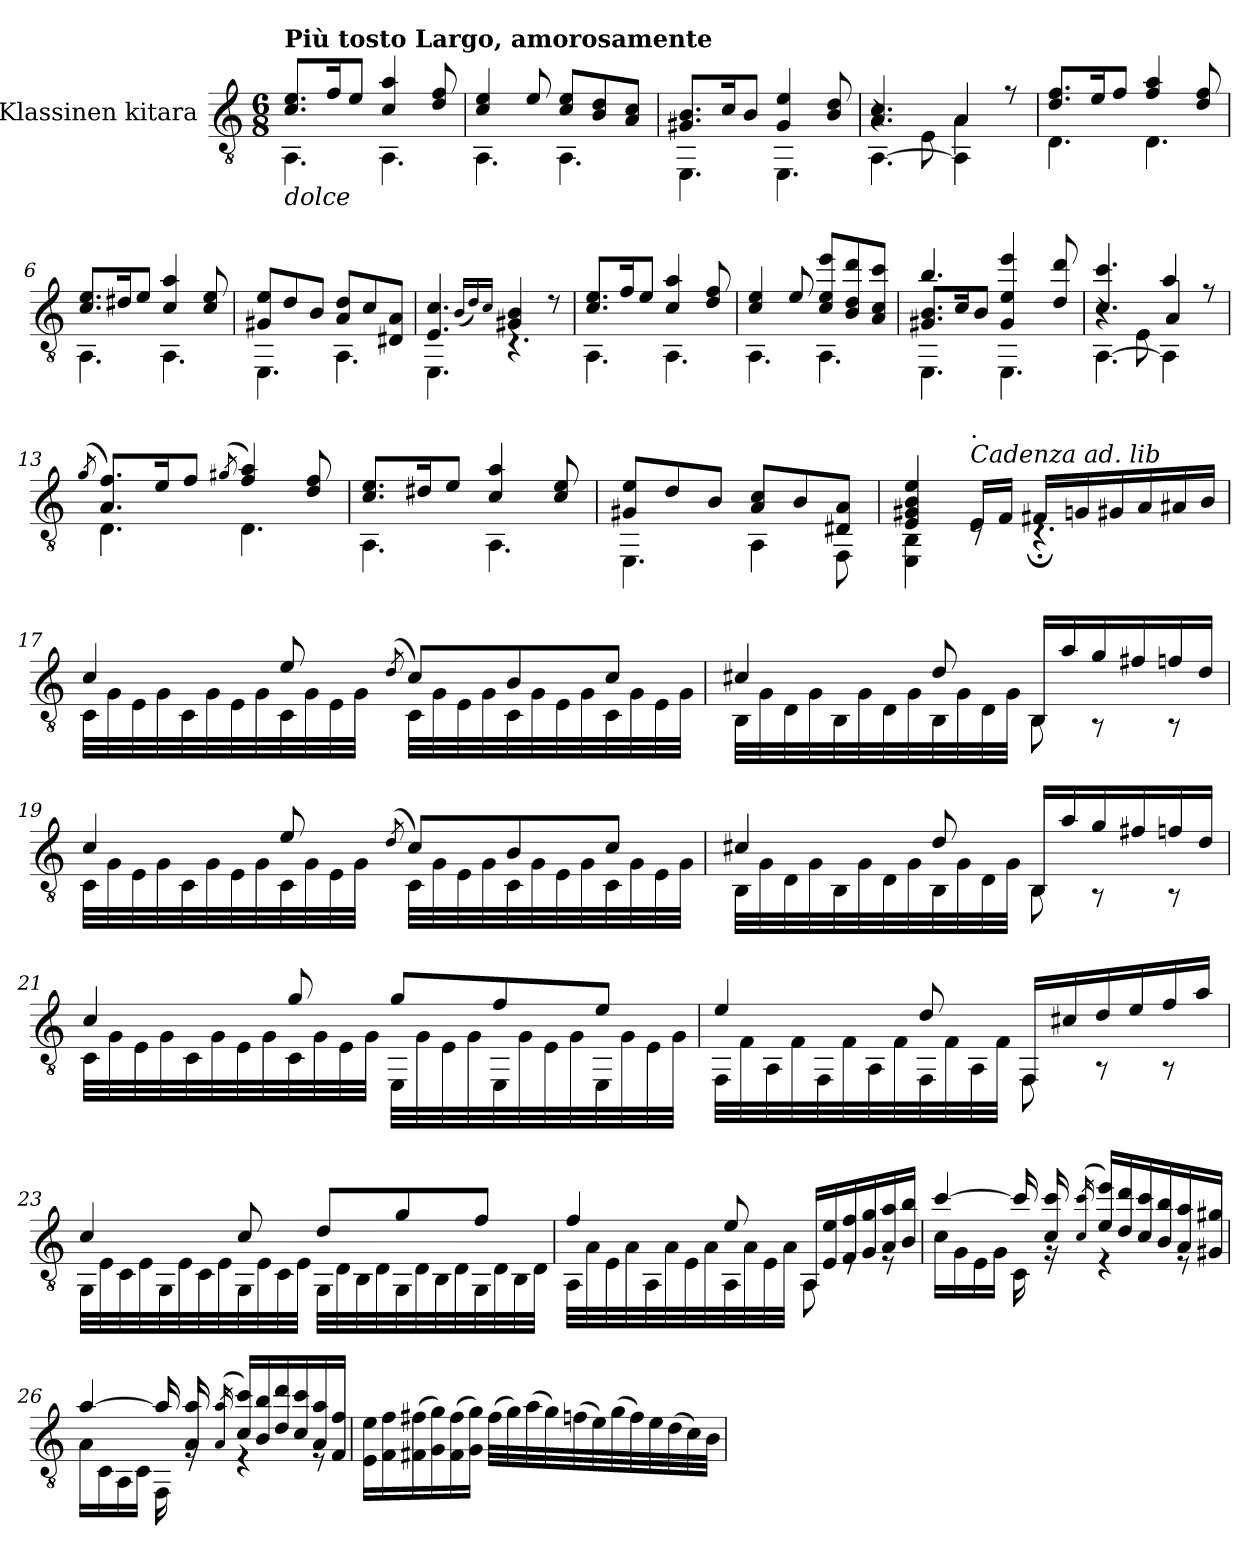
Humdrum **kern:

**kern
*part1
*staff1
*I"Klassinen kitara
*clefGv2
*k[]
*M6/8
=1
*^
!LO:TX:b:i:t=dolce	!
!LO:TX:a:B:t=Più tosto Largo, amorosamente	!
8.c/ 8.e/L	4.AA\
16f/K	.
8e/J	.
4c/ 4a/	4.AA\
8d/ 8f/	.
=2	=2
4c/ 4e/	4.AA\
8e/	.
8c/ 8e/L	4.AA\
8B/ 8d/	.
8A/ 8c/J	.
=3	=3
8.G#X/ 8.B/L	4.EE\
16c/K	.
8B/J	.
4G#/ 4e/	4.EE\
8B/ 8d/	.
=4	=4
*	*^
4.A/ 4.c/	4r	[4.AA\
.	8E\	.
4A/	4A\	4AA\]
8ryy	8rf	8ryy
=5	=5	=5
8.d/ 8.f/L	4.D\	2.rDDyy
16e/K	.	.
8f/J	.	.
4f/ 4a/	4.D\	.
8d/ 8f/	.	.
*	*v	*v
=6	=6
8.c/ 8.e/L	4.AA\
16d#X/K	.
8e/J	.
4c/ 4a/	4.AA\
8c/ 8e/	.
!!LO:LB:g=z	!!
=7	=7
8G#X/ 8e/L	4.EE\
8d/	.
8B/J	.
8A/ 8d/L	4.AA\
8c/	.
8D#X/ 8A/J	.
=8	=8
4.E/ 4.c/	4.EE\
(16qB/LL	.
16qd/)	.
16qc/JJ	.
4G#X/ 4B/	4.rC
8r	.
=9	=9
8.c/ 8.e/L	4.AA\
16f/K	.
8e/J	.
4c/ 4a/	4.AA\
8d/ 8f/	.
=10	=10
4c/ 4e/	4.AA\
8e/	.
8c/ 8e/ 8ee/L	4.AA\
8B/ 8d/ 8dd/	.
8A/ 8c/ 8cc/J	.
=11	=11
*	*^
4.b/	8.G#X/ 8.B/L	4.EE\
.	16c/K	.
.	8B/J	.
8rFFyy	4G#/ 4e/ 4ee/	4.EE\
4rFFyy	.	.
.	8d/ 8dd/	.
!!LO:LB:g=z	!!	!!
=12	=12	=12
4.c/ 4.cc/	4r	[4.AA::\
.	8E\	.
4a/	4A/	4AA\]
8ryy	8rf	8ryy
=13	=13	=13
(8qg/	.	.
8.A/ 8.f/L)	4.D\	2.rGGGyy
16e/K	.	.
8f/J	.	.
(8qg#X/	.	.
4f/ 4a/)	4.D\	.
8d/ 8f/	.	.
*	*v	*v
=14	=14
8.c/ 8.e/L	4.AA\
16d#X/K	.
8e/J	.
4c/ 4a/	4.AA\
8c/ 8e/	.
=15	=15
8G#X/ 8e/L	4.EE\
8d/	.
8B/J	.
8A/ 8c/L	4AA\
8B/	.
8D#X/ 8A/J	8FF::\
=16	=16
4E/ 4G#X/ 4B/ 4e/	4EE\ 4BB\
!LO:TX:a:i:t=Cadenza ad. lib	!
!LO:TX:a:t=.	!
16E/LL	8rC
16F/JJ	.
16F#X/LL	4.r;<C
16Gn/	.
16G#X/	.
16A/	.
16A#X/	.
16B/JJ	.
!!LO:LB:g=z	!!
=17	=17
4c/	32C\LLL
.	32G\
.	32E\
.	32G\
.	32C\
.	32G\
.	32E\
.	32G\
8e/	32C\
.	32G\
.	32E\
.	32G\JJJ
(8qd/	.
8c/L)	32C\LLL
.	32G\
.	32E\
.	32G\
8B/	32C\
.	32G\
.	32E\
.	32G\
8c/J	32C\
.	32G\
.	32E\
.	32G\JJJ
=18	=18
4c#X/	32BB\LLL
.	32G\
.	32D\
.	32G\
.	32BB\
.	32G\
.	32D\
.	32G\
8d/	32BB\
.	32G\
.	32D\
.	32G\JJJ
16BB/LL	8BB\
16a/	.
16g/	8r
16f#X/	.
16fn/	8r
16d/JJ	.
!!LO:LB:g=z	!!
=19	=19
4c/	32C\LLL
.	32G\
.	32E\
.	32G\
.	32C\
.	32G\
.	32E\
.	32G\
8e/	32C\
.	32G\
.	32E\
.	32G\JJJ
(8qd/	.
8c/L)	32C\LLL
.	32G\
.	32E\
.	32G\
8B/	32C\
.	32G\
.	32E\
.	32G\
8c/J	32C\
.	32G\
.	32E\
.	32G\JJJ
=20	=20
4c#X/	32BB\LLL
.	32G\
.	32D\
.	32G\
.	32BB\
.	32G\
.	32D\
.	32G\
8d/	32BB\
.	32G\
.	32D\
.	32G\JJJ
16BB/LL	8BB\
16a/	.
16g/	8r
16f#X/	.
16fn/	8r
16d/JJ	.
!!LO:LB:g=z	!!
=21	=21
4c/	32C\LLL
.	32G\
.	32E\
.	32G\
.	32C\
.	32G\
.	32E\
.	32G\
8g/	32C\
.	32G\
.	32E\
.	32G\JJJ
8g/L	32EE\LLL
.	32G\
.	32E\
.	32G\
8f/	32EE\
.	32G\
.	32E\
.	32G\
8e/J	32EE\
.	32G\
.	32E\
.	32G\JJJ
=22	=22
4e/	32FF\LLL
.	32F\
.	32AA\
.	32F\
.	32FF\
.	32F\
.	32AA\
.	32F\
8d/	32FF\
.	32F\
.	32AA\
.	32F\JJJ
16FF/LL	8FF\
16c#X/	.
16d/	8r
16e/	.
16f/	8r
16a/JJ	.
!!LO:LB:g=z	!!
=23	=23
4c/	32GG\LLL
.	32E\
.	32C\
.	32E\
.	32GG\
.	32E\
.	32C\
.	32E\
8c/	32GG\
.	32E\
.	32C\
.	32E\JJJ
8d/L	32GG\LLL
.	32D\
.	32BB\
.	32D\
8g/	32GG\
.	32D\
.	32BB\
.	32D\
8f/J	32GG\
.	32D\
.	32BB\
.	32D\JJJ
=24	=24
4f/	32AA\LLL
.	32A\
.	32E\
.	32A\
.	32AA\
.	32A\
.	32E\
.	32A\
8e/	32AA\
.	32A\
.	32E\
.	32A\JJJ
16AA/LL	8AA\
16E/ 16e/	.
16F/ 16f/	8rE
16G/ 16g/	.
16A/ 16a/	8rE
16B/ 16b/JJ	.
!!LO:LB:g=z	!!
=25	=25
[4cc/	16c\LL
.	16G\
.	16E\
.	16G\JJ
16cc/]	16C\
16c/ 16cc/	16rG
(16qc/ 16qcc/	.
16e/ 16ee/LL)	4rE
16d/ 16dd/	.
16c/ 16cc/	.
16B/ 16b/	.
16A/ 16a/	8rE
16G#X/ 16g#X/JJ	.
=26	=26
[4a/	16A\LL
.	16C\
.	16AA\
.	16C\JJ
16a/]	16FF\
16A/ 16a/	16rG
(16qA/ 16qa/	.
16c/ 16cc/LL)	4rE
16B/ 16b/	.
16d/ 16dd/	.
16c/ 16cc/	.
16A/ 16a/	8rE
16F/ 16f/JJ	.
!!LO:PB:g=z	!!
=27	=27
16E\ 16e\LL	2.ryy
16F\ 16f\	.
(16F#X\ 16f#X\	.
16G\ 16g\)	.
(16F#\ 16f#\	.
16G\ 16g\JJ)	.
(32f#\LLL	.
32g\)	.
(32a\	.
32g\)	.
(32fn\	.
32e\)	.
(32g\	.
32f\)	.
32e\	.
(32d\	.
32c\)	.
32B\JJJ	.
*v	*v
=
*-
